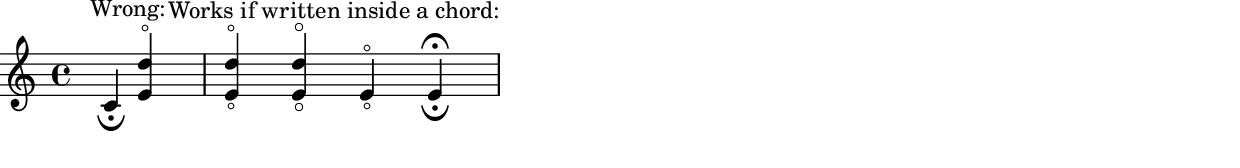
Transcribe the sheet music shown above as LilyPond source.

%% Generated by lilypond-book.py
%% Options: [exampleindent=10.16\mm,indent=0\mm,line-width=160\mm]
\include "lilypond-book-preamble.ly"


% ****************************************************************
% Start cut-&-pastable-section
% ****************************************************************



\paper {
  indent = 0\mm
  line-width = 160\mm
  % offset the left padding, also add 1mm as lilypond creates cropped
  % images with a little space on the right
  line-width = #(- line-width (* mm  3.000000) (* mm 1))
}

\layout {
  
}





% ****************************************************************
% ly snippet:
% ****************************************************************
\sourcefilename "showing-the-same-articulation-above-and-below-a-note-or-chord.ly"
\sourcefileline 0
%% DO NOT EDIT this file manually; it is automatically
%% generated from LSR http://lsr.dsi.unimi.it
%% Make any changes in LSR itself, or in Documentation/snippets/new/ ,
%% and then run scripts/auxiliar/makelsr.py
%%
%% This file is in the public domain.
\version "2.14.2"

\header {
  lsrtags = "version-specific, tweaks-and-overrides, expressive-marks"

  texidoc = "
By default, LilyPond does not allow the same articulation (e.g., an
accent, a fermata, a flageolet, etc.) to be displayed above and below a
note. For example, c4_\\fermata^\\fermata will only show a fermata
below. The fermata above will simply be ignored. However, one can stick
scripts (just like fingerings) inside a chord, which means it is
possible to have as many articulations as desired. This approach has
the advantage that it ignores the stem and positions the articulation
relative to the note head. This can be seen in the case of the
flageolets in the snippet. To mimic the behaviour of scripts outside a
chord, 'add-stem-support would be required. So, the solution is to
write the note as a chord and add the articulations inside the <...>.
The direction will always be above, but one can tweak this via a
\\tweak: @code{<c-\\tweak #'direction #DOWN-\\fermata^\\fermata>}

"
  doctitle = "Showing the same articulation above and below a note or chord"
} % begin verbatim


% The same as \flageolet, just a little smaller
smallFlageolet =
#(let ((m (make-articulation "flageolet")))
   (set! (ly:music-property m 'tweaks)
         (acons 'font-size -2
                (ly:music-property m 'tweaks)))
   m)

\relative c' {
  s4^"Wrong:"
  c4_\fermata^\fermata % The second fermata is ignored!
  <e d'>4^\smallFlageolet_\smallFlageolet

  s4^"Works if written inside a chord:"
  <e_\smallFlageolet d'^\smallFlageolet>4
  <e_\flageolet d'^\flageolet>4
  <e_\smallFlageolet^\smallFlageolet>4
  <e_\fermata^\fermata>4
}



% ****************************************************************
% end ly snippet
% ****************************************************************
